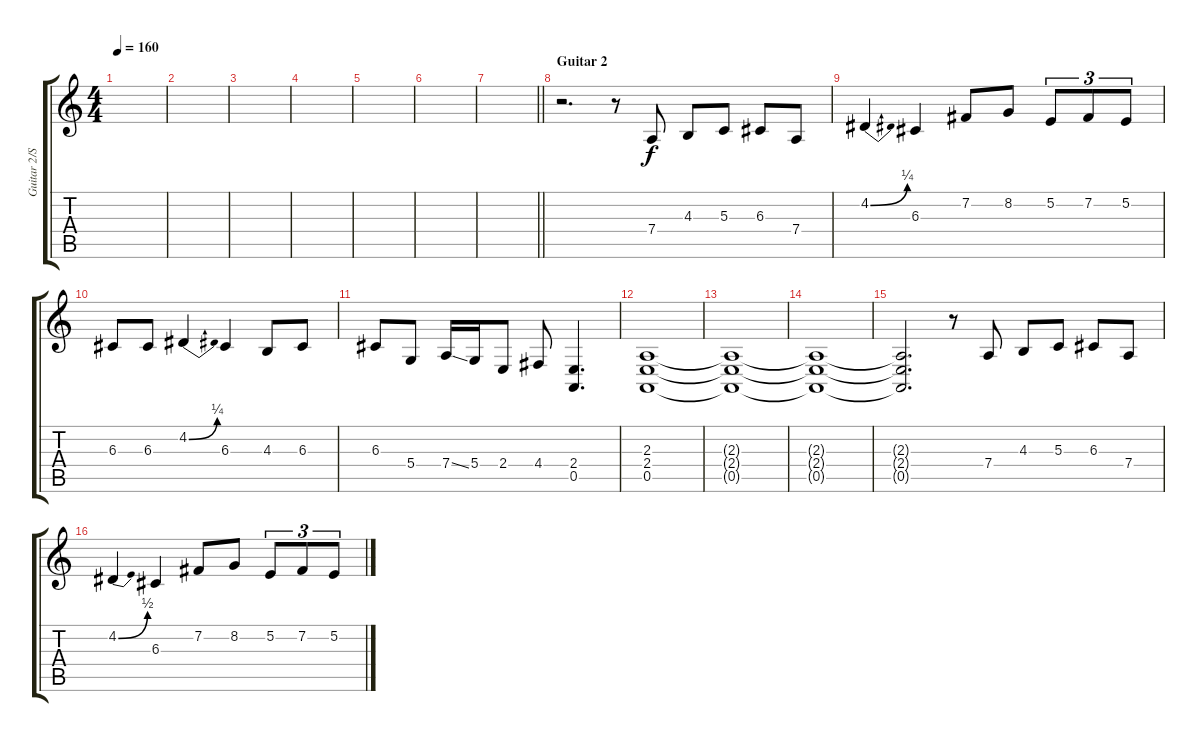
\track ("Guitar 2/Solo" "Guitar 2/S") {mute instrument lead5charang}
\staff {score tabs}
\tuning (E4 B3 G3 D3 A2 E2) {hide}
\ts (4 4)
\tempo 160
\clef g2
\ks c
|
|
|
|
|
|
\barLineRight lightlight
|
\section ("" "Guitar 2")
r.2{d volume 15 instrument lead5charang} r.8 7.4.8{dy f} 4.3.8 5.3.8 6.3.8 7.4.8 |
4.2{be (bend 0 0 60 1)}.4 6.3.4 7.2.8 8.2.8 5.2.8{tu (3 2)} 7.2.8{tu (3 2)} 5.2.8{tu (3 2)} |
6.3.8 6.3.8 4.2{be (bend 0 0 60 1)}.4 6.3.4 4.3.8 6.3.8 |
6.3.8 5.4.8 7.4{ss}.16 5.4.16 2.4.8 4.4.8 (2.4 0.5).4{d} |
(2.3 2.4 0.5).1 |
(2.3{t} 2.4{t} 0.5{t}).1 |
(2.3{t} 2.4{t} 0.5{t}).1 |
(2.3{t} 2.4{t} 0.5{t}).2{d} r.8 7.4.8{volume 16 instrument lead5charang} 4.3.8 5.3.8 6.3.8 7.4.8 |
4.2{be (bend 0 0 60 2)}.4 6.3.4 7.2.8 8.2.8 5.2.8{tu (3 2)} 7.2.8{tu (3 2)} 5.2.8{tu (3 2)}
